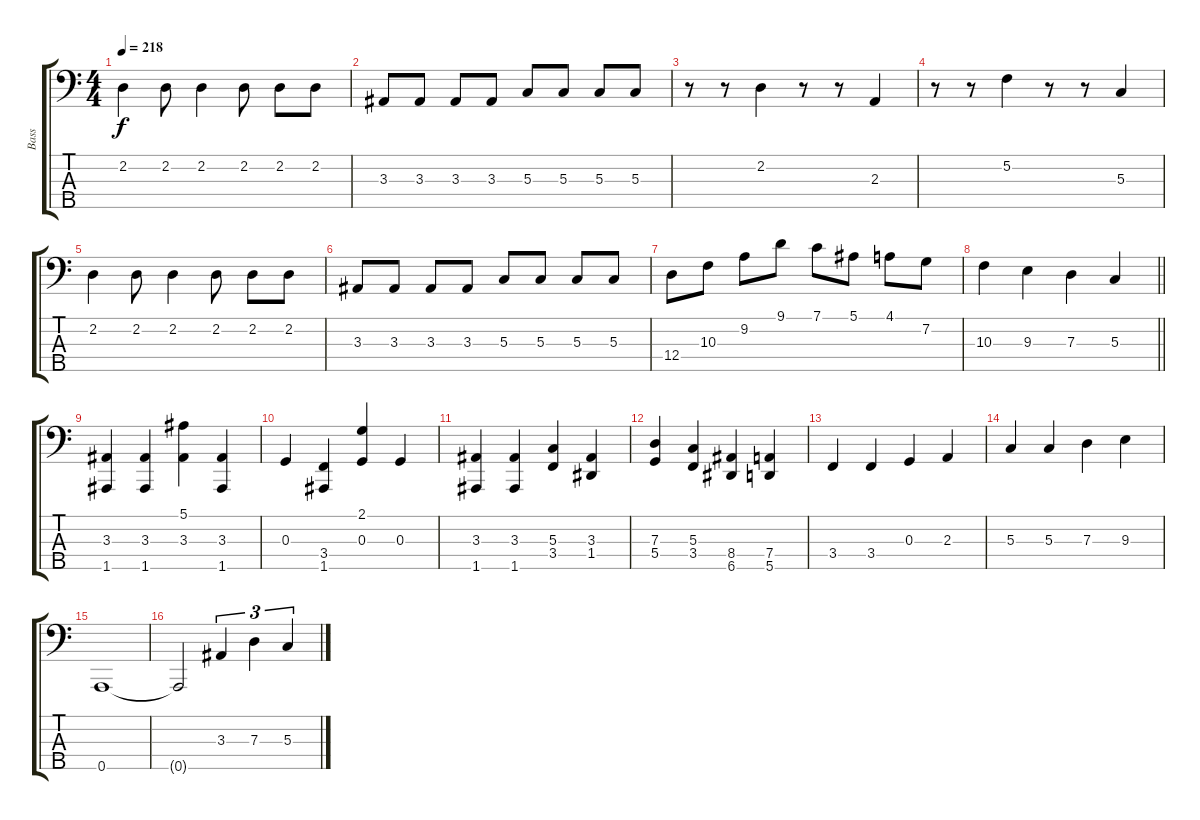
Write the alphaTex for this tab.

\track ("Bass" "Bass") {instrument electricbasspick}
\staff {score tabs}
\tuning (F2 C2 G1 D1 A0) {hide}
\ts (4 4)
\tempo 218
\clef f4
\ks c
2.2.4{dy f} 2.2.8 2.2.4 2.2.8 2.2.8 2.2.8 |
3.3.8 3.3.8 3.3.8 3.3.8 5.3.8 5.3.8 5.3.8 5.3.8 |
r.8 r.8 2.2.4 r.8 r.8 2.3.4 |
r.8 r.8 5.2.4 r.8 r.8 5.3.4 |
2.2.4 2.2.8 2.2.4 2.2.8 2.2.8 2.2.8 |
3.3.8 3.3.8 3.3.8 3.3.8 5.3.8 5.3.8 5.3.8 5.3.8 |
12.4.8 10.3.8 9.2.8 9.1.8 7.1.8 5.1.8 4.1.8 7.2.8 |
\barLineRight lightlight
10.3.4 9.3.4 7.3.4 5.3.4 |
(3.3 1.5).4 (3.3 1.5).4 (5.1 3.3).4 (3.3 1.5).4 |
0.3.4 (3.4 1.5).4 (2.1 0.3).4 0.3.4 |
(3.3 1.5).4 (3.3 1.5).4 (5.3 3.4).4 (3.3 1.4).4 |
(7.3 5.4).4 (5.3 3.4).4 (8.4 6.5).4 (7.4 5.5).4 |
3.4.4 3.4.4 0.3.4 2.3.4 |
5.3.4 5.3.4 7.3.4 9.3.4 |
0.5.1 |
0.5{t}.2 3.3.4{tu (3 2)} 7.3.4{tu (3 2)} 5.3.4{tu (3 2)}
